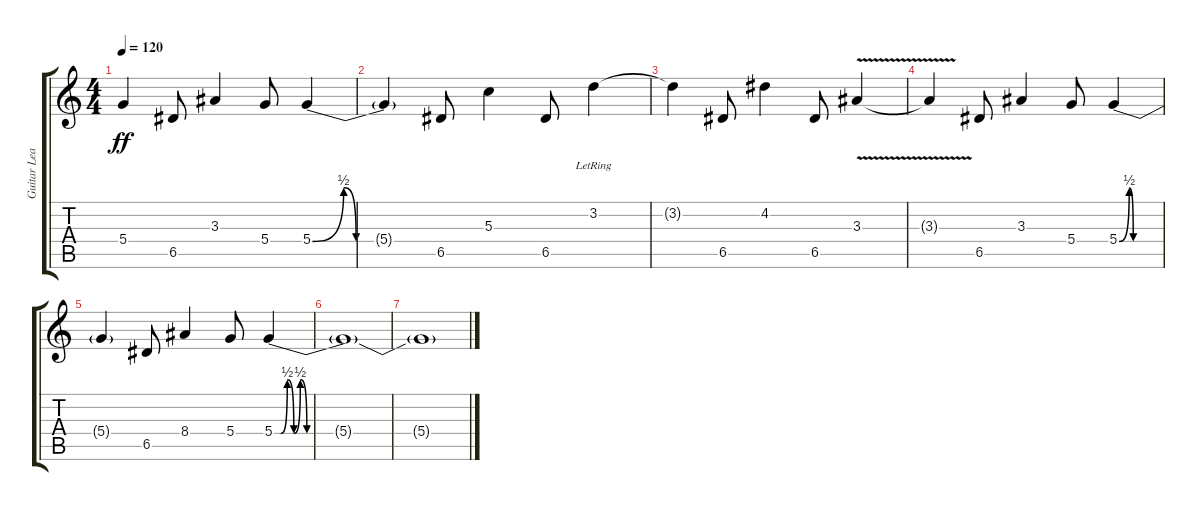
\track ("Guitar Lead" "Guitar Lea") {instrument electricguitarjazz}
\staff {score tabs}
\tuning (E4 B3 G3 D3 A2 E2) {hide}
\ts (4 4)
\tempo 120
\clef g2
\ks c
5.4{t}.4{dy ff} 6.5.8 3.3.4 5.4.8 5.4{be (custom 0 0 15 2 21 0 30 0 60 0)}.4 |
5.4{t}.4 6.5.8 5.3.4 6.5.8 3.2{lr}.4 |
3.2{t}.4 6.5.8 4.2.4 6.5.8 3.3{v}.4 |
3.3{t}.4 6.5.8 3.3.4 5.4.8 5.4{be (custom 0 0 15 2 21 0 30 0 60 0)}.4 |
5.4{t}.4 6.5.8 8.4.4 5.4.8 5.4{be (custom 0 0 2 0 4 2 6 0 8 2 10 0 21 0 30 0 34 0 40 0 60 0)}.4 |
5.4{t}.1 |
5.4{t}.1
